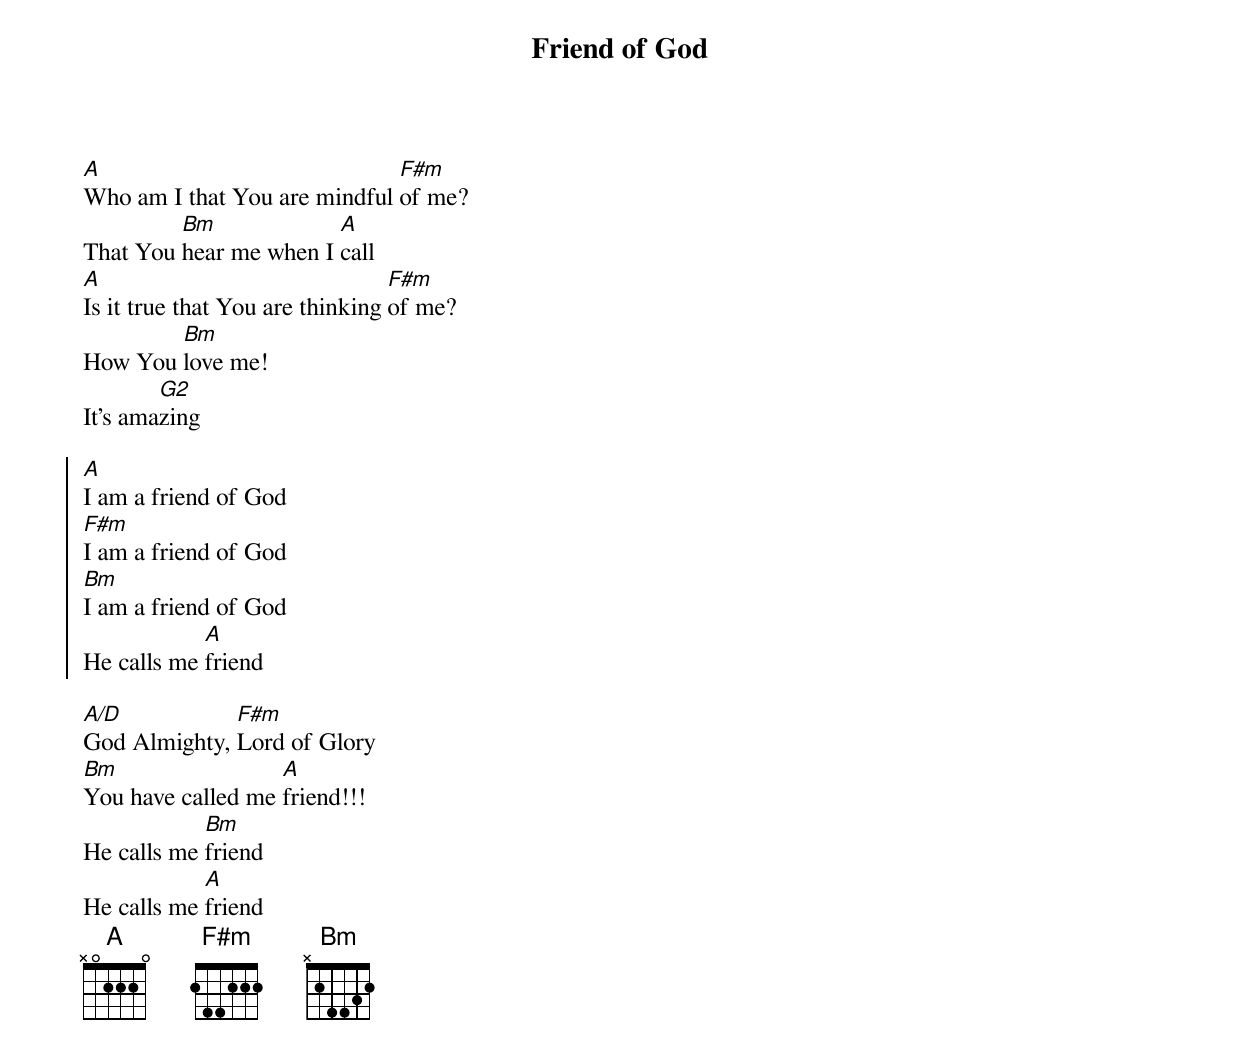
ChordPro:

{title: Friend of God}
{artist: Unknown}
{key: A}

{start_of_verse}
[A]Who am I that You are mindful [F#m]of me?
That You [Bm]hear me when I [A]call
[A]Is it true that You are thinking [F#m]of me?
How You [Bm]love me!
It's ama[G2]zing
{end_of_verse}

{start_of_chorus}
[A]I am a friend of God
[F#m]I am a friend of God
[Bm]I am a friend of God
He calls me [A]friend
{end_of_chorus}

{start_of_bridge}
[A/D]God Almighty, [F#m]Lord of Glory
[Bm]You have called me [A]friend!!!
He calls me [Bm]friend
He calls me [A]friend
{end_of_bridge}
